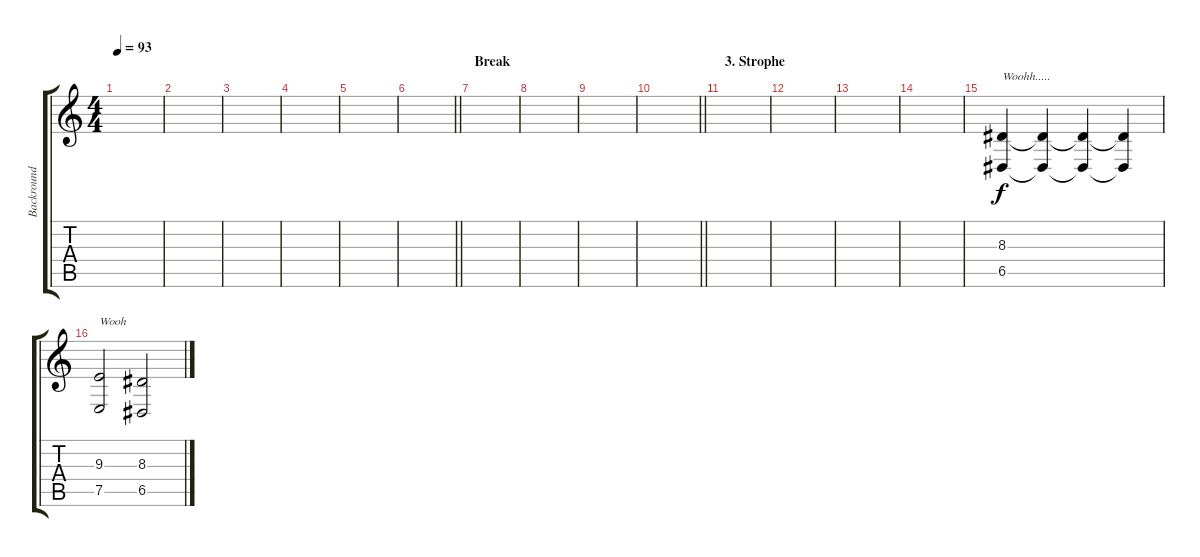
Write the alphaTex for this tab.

\track ("Backround voice" "Backround ") {instrument lead1square}
\staff {score tabs}
\tuning (E4 B3 G3 D3 A2 E2) {hide}
\ts (4 4)
\tempo 93
\clef g2
\ks c
|
|
|
|
|
\barLineRight lightlight
|
\section ("" "Break")
|
|
|
\barLineRight lightlight
|
\section ("" "3. Strophe")
|
|
|
|
(8.3 6.5).4{txt "Woohh....."} (8.3{t} 6.5{t}).4 (8.3{t} 6.5{t}).4 (8.3{t} 6.5{t}).4 |
(9.3 7.5).2{txt "Wooh"} (8.3 6.5).2
